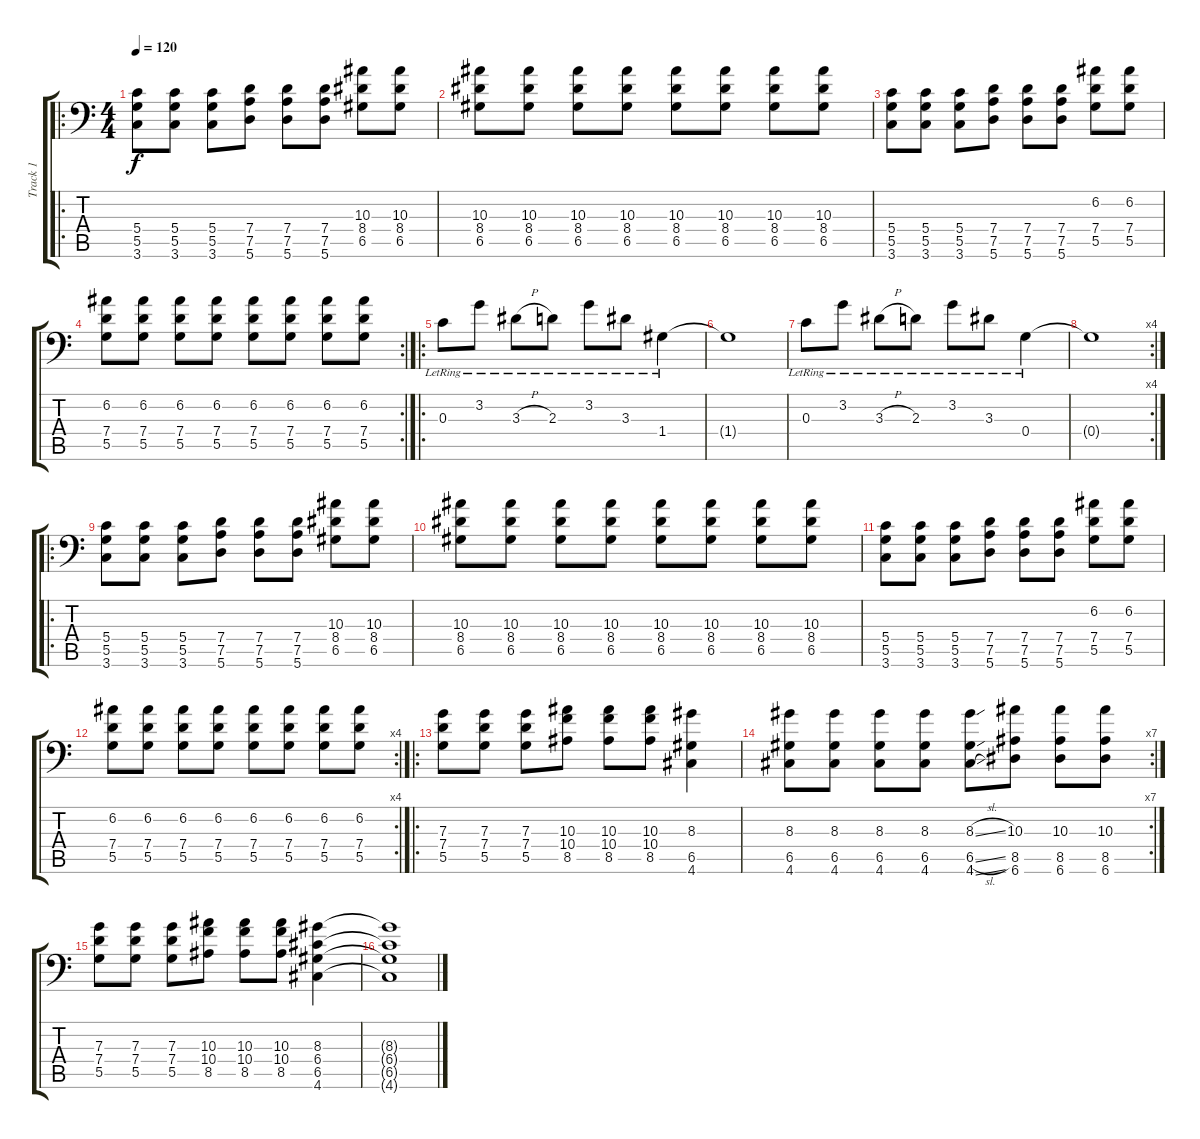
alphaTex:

\track ("Track 1" "Track 1") {instrument acousticguitarsteel}
\staff {score tabs}
\tuning (A3 E3 C3 G2 D2 A1) {hide}
\ro
\ts (4 4)
\tempo 120
\clef f4
\ks c
(5.4 5.5 3.6).8{dy f instrument distortionguitar} (5.4 5.5 3.6).8 (5.4 5.5 3.6).8 (7.4 7.5 5.6).8 (7.4 7.5 5.6).8 (7.4 7.5 5.6).8 (10.3 8.4 6.5).8 (10.3 8.4 6.5).8 |
(10.3 8.4 6.5).8 (10.3 8.4 6.5).8 (10.3 8.4 6.5).8 (10.3 8.4 6.5).8 (10.3 8.4 6.5).8 (10.3 8.4 6.5).8 (10.3 8.4 6.5).8 (10.3 8.4 6.5).8 |
(5.4 5.5 3.6).8 (5.4 5.5 3.6).8 (5.4 5.5 3.6).8 (7.4 7.5 5.6).8 (7.4 7.5 5.6).8 (7.4 7.5 5.6).8 (6.2 7.4 5.5).8 (6.2 7.4 5.5).8 |
\rc 2
(6.2 7.4 5.5).8 (6.2 7.4 5.5).8 (6.2 7.4 5.5).8 (6.2 7.4 5.5).8 (6.2 7.4 5.5).8 (6.2 7.4 5.5).8 (6.2 7.4 5.5).8 (6.2 7.4 5.5).8 |
\ro
0.3{lr}.8{instrument acousticguitarsteel} 3.2{lr}.8 3.3{h lr}.8 2.3{lr}.8 3.2{lr}.8 3.3{lr}.8 1.4{lr}.4 |
1.4{t}.1 |
0.3{lr}.8 3.2{lr}.8 3.3{h lr}.8 2.3{lr}.8 3.2{lr}.8 3.3{lr}.8 0.4{lr}.4 |
\rc 4
0.4{t}.1 |
\ro
(5.4 5.5 3.6).8{instrument distortionguitar} (5.4 5.5 3.6).8 (5.4 5.5 3.6).8 (7.4 7.5 5.6).8 (7.4 7.5 5.6).8 (7.4 7.5 5.6).8 (10.3 8.4 6.5).8 (10.3 8.4 6.5).8 |
(10.3 8.4 6.5).8 (10.3 8.4 6.5).8 (10.3 8.4 6.5).8 (10.3 8.4 6.5).8 (10.3 8.4 6.5).8 (10.3 8.4 6.5).8 (10.3 8.4 6.5).8 (10.3 8.4 6.5).8 |
(5.4 5.5 3.6).8 (5.4 5.5 3.6).8 (5.4 5.5 3.6).8 (7.4 7.5 5.6).8 (7.4 7.5 5.6).8 (7.4 7.5 5.6).8 (6.2 7.4 5.5).8 (6.2 7.4 5.5).8 |
\rc 4
(6.2 7.4 5.5).8 (6.2 7.4 5.5).8 (6.2 7.4 5.5).8 (6.2 7.4 5.5).8 (6.2 7.4 5.5).8 (6.2 7.4 5.5).8 (6.2 7.4 5.5).8 (6.2 7.4 5.5).8 |
\ro
(7.3 7.4 5.5).8{instrument distortionguitar} (7.3 7.4 5.5).8 (7.3 7.4 5.5).8 (10.3 10.4 8.5).8 (10.3 10.4 8.5).8 (10.3 10.4 8.5).8 (8.3 6.5 4.6).4 |
\rc 7
(8.3 6.5 4.6).8 (8.3 6.5 4.6).8 (8.3 6.5 4.6).8 (8.3 6.5 4.6).8 (8.3{sl} 6.5{sl} 4.6{sl}).8 (10.3 8.5 6.6).8 (10.3 8.5 6.6).8 (10.3 8.5 6.6).8 |
(7.3 7.4 5.5).8{instrument distortionguitar} (7.3 7.4 5.5).8 (7.3 7.4 5.5).8 (10.3 10.4 8.5).8 (10.3 10.4 8.5).8 (10.3 10.4 8.5).8 (8.3 6.4 6.5 4.6).4 |
(8.3{t} 6.4{t} 6.5{t} 4.6{t}).1
